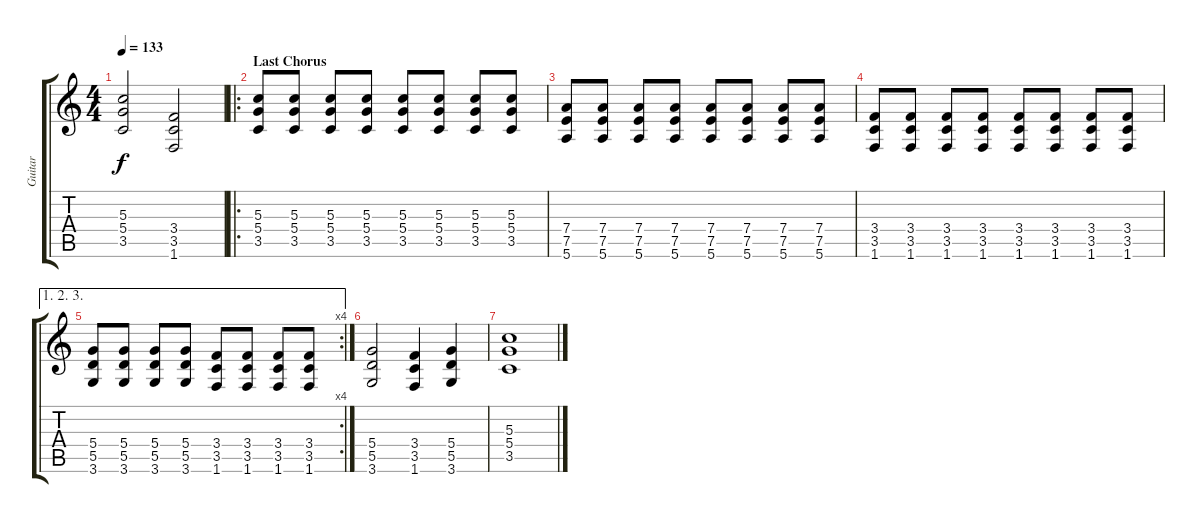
\track ("Guitar " "Guitar ") {instrument overdrivenguitar}
\staff {score tabs}
\tuning (E4 B3 G3 D3 A2 E2) {hide}
\ts (4 4)
\tempo 133
\clef g2
\ks c
(5.3 5.4 3.5).2{dy f} (3.4 3.5 1.6).2 |
\ro
\section ("" "Last Chorus")
(5.3 5.4 3.5).8 (5.3 5.4 3.5).8 (5.3 5.4 3.5).8 (5.3 5.4 3.5).8 (5.3 5.4 3.5).8 (5.3 5.4 3.5).8 (5.3 5.4 3.5).8 (5.3 5.4 3.5).8 |
(7.4 7.5 5.6).8 (7.4 7.5 5.6).8 (7.4 7.5 5.6).8 (7.4 7.5 5.6).8 (7.4 7.5 5.6).8 (7.4 7.5 5.6).8 (7.4 7.5 5.6).8 (7.4 7.5 5.6).8 |
(3.4 3.5 1.6).8 (3.4 3.5 1.6).8 (3.4 3.5 1.6).8 (3.4 3.5 1.6).8 (3.4 3.5 1.6).8 (3.4 3.5 1.6).8 (3.4 3.5 1.6).8 (3.4 3.5 1.6).8 |
\ae (1 2 3)
\rc 4
(5.4 5.5 3.6).8 (5.4 5.5 3.6).8 (5.4 5.5 3.6).8 (5.4 5.5 3.6).8 (3.4 3.5 1.6).8 (3.4 3.5 1.6).8 (3.4 3.5 1.6).8 (3.4 3.5 1.6).8 |
(5.4 5.5 3.6).2 (3.4 3.5 1.6).4 (5.4 5.5 3.6).4 |
(5.3 5.4 3.5).1
